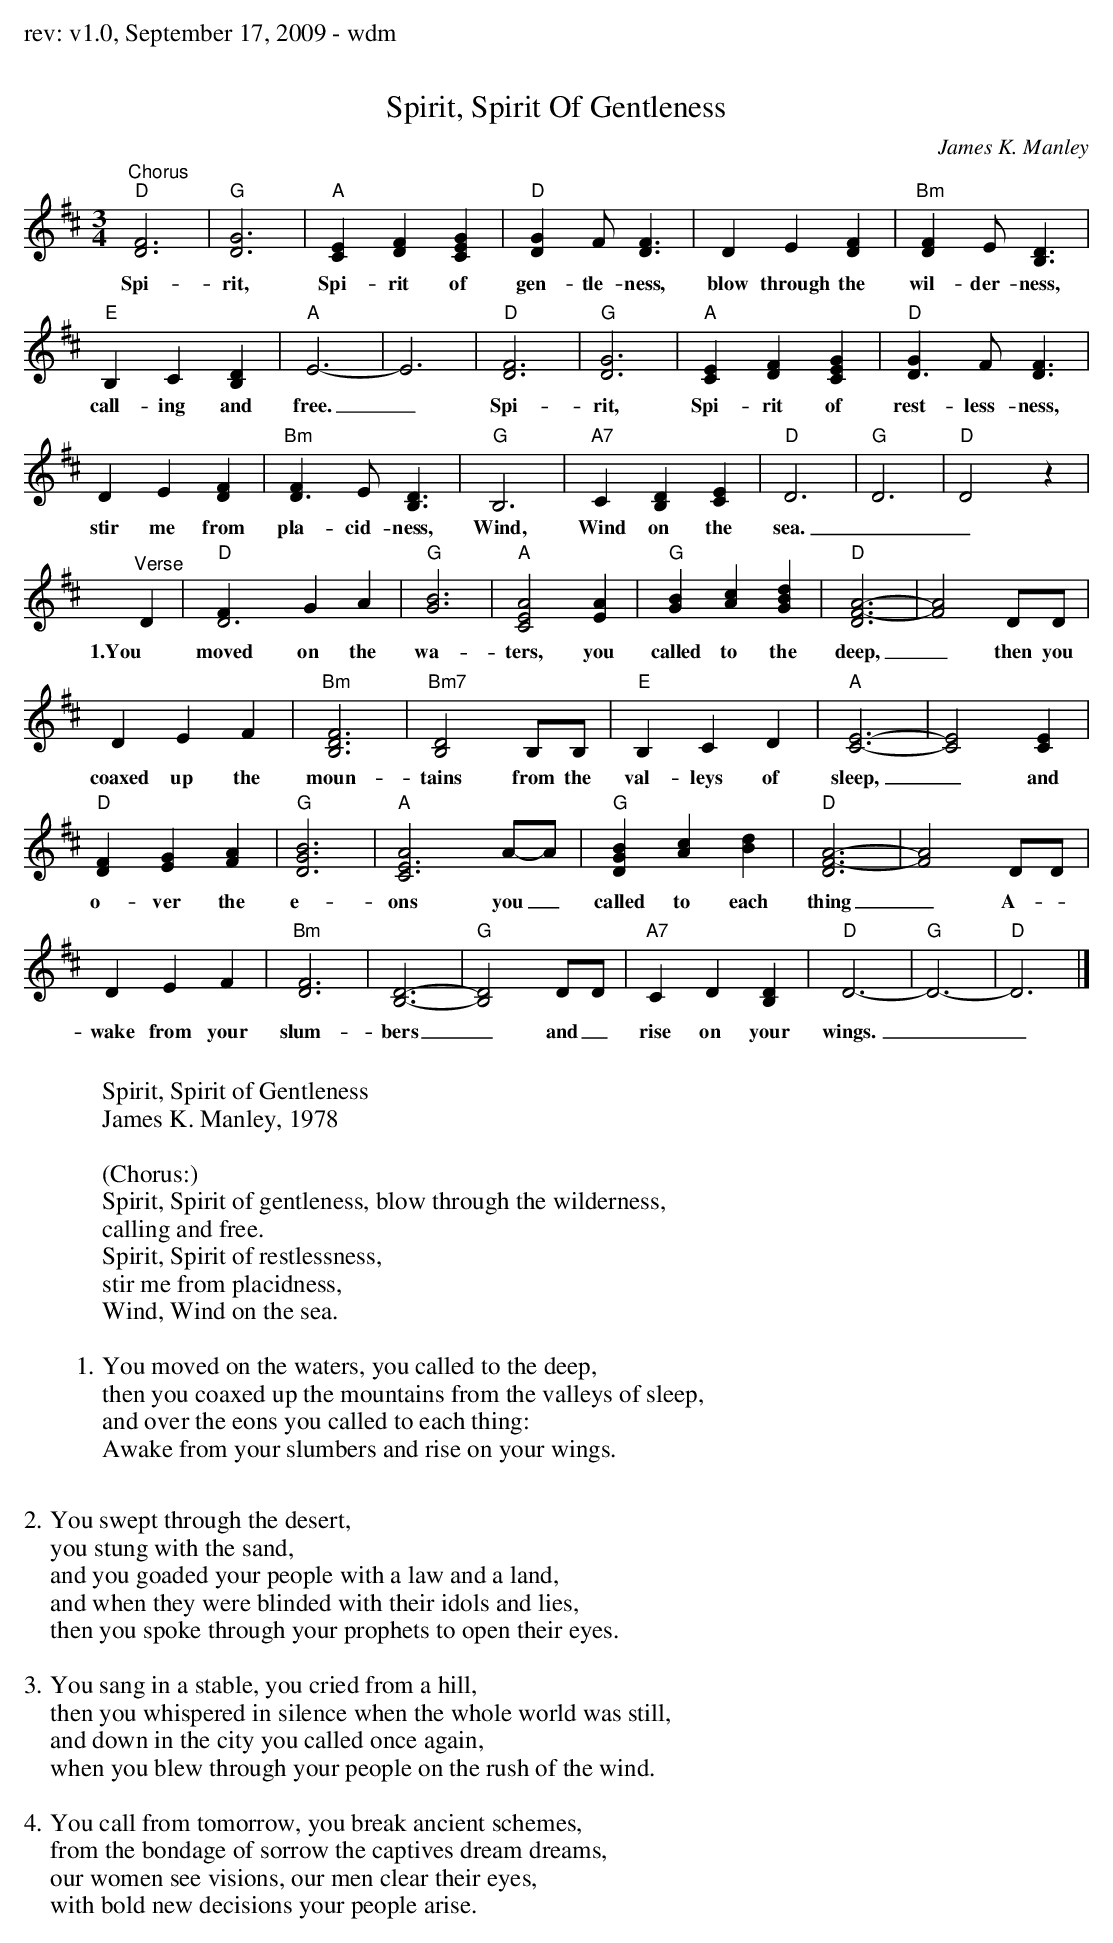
X:1
T: Spirit, Spirit Of Gentleness
M: 3/4
C: James K. Manley
K: Dmaj
"^Chorus""D"[D6F6] | "G"[D6G6] | "A"[C2E2] [D2F2] [C2E2G2] | "D"[D2G2] F [D3F3] | D2 E2 [D2F2] | "Bm"[D2F2] E [B,3D3] |
w:Spi-rit, Spi-rit of gen-tle-ness, blow through the wil-der-ness,
"E"B,2 C2 [B,2D2] | "A"E6- | E6 | "D"[D6F6] | "G"[D6G6] | "A"[C2E2] [D2F2] [C2E2G2] | "D"[D3G2] F [D3F3] |
w:call-ing and free._ Spi-rit, Spi-rit of rest-less-ness,
D2 E2 [D2F2] | "Bm"[D3F2] E [B,3D3] | "G"B,6 |"A7"C2 [B,2D2] [C2E2] | "D"D6 | "G"D6 | "D"D4 z2 |
w:stir me from pla-cid-ness, Wind, Wind on the sea.__
"^Verse"D2| "D"[D6F2] G2 A2 |"G"[G6B6] | "A"[C4E4A4] [E2A2] | "G"[G2B2] [A2c2] [G2B2d2] | "D"[D6F6A6]- | [F4A4] DD|
w:1.You moved on the wa-ters, you called to the deep,_ then you
D2 E2  F2 | "Bm"[B,6D6F6] | "Bm7"[B,4D4] B,B, | "E"B,2 C2 D2 | "A"[C6E6]- | [C4E4] [C2E2] |
w:coaxed up the moun-tains from the val-leys of sleep,_ and
"D"[D2F2] [E2G2] [F2A2] | "G"[D6G6B6] | "A"[C6E6A4] A-A | "G"[D2G2B2] [A2c2] [B2d2] | "D"[D6F6A6]- | [F4A4] DD |
w:o-ver the e-ons you_ called to each thing_ A-_
D2 E2 F2 | "Bm"[D6F6] | [B,6D6]- | "G"[B,4D4] DD | "A7"C2 D2 [B,2D2] | "D"D6- | "G"D6- | "D"D6 |]
w:wake from your slum-bers_ and_ rise on your wings.__
W:
W:Spirit, Spirit of Gentleness
W:James K. Manley, 1978
W:
W:(Chorus:)
W:Spirit, Spirit of gentleness, blow through the wilderness,
W:calling and free.
W:Spirit, Spirit of restlessness,
W:stir me from placidness,
W:Wind, Wind on the sea.
W:
W:1. You moved on the waters, you called to the deep,
W:then you coaxed up the mountains from the valleys of sleep,
W:and over the eons you called to each thing:
W:Awake from your slumbers and rise on your wings.
W:
W:2. You swept through the desert,
W:you stung with the sand,
W:and you goaded your people with a law and a land,
W:and when they were blinded with their idols and lies,
W:then you spoke through your prophets to open their eyes.
W:
W:3. You sang in a stable, you cried from a hill,
W:then you whispered in silence when the whole world was still,
W:and down in the city you called once again,
W:when you blew through your people on the rush of the wind.
W:
W:4. You call from tomorrow, you break ancient schemes,
W:from the bondage of sorrow the captives dream dreams,
W:our women see visions, our men clear their eyes,
W:with bold new decisions your people arise.
